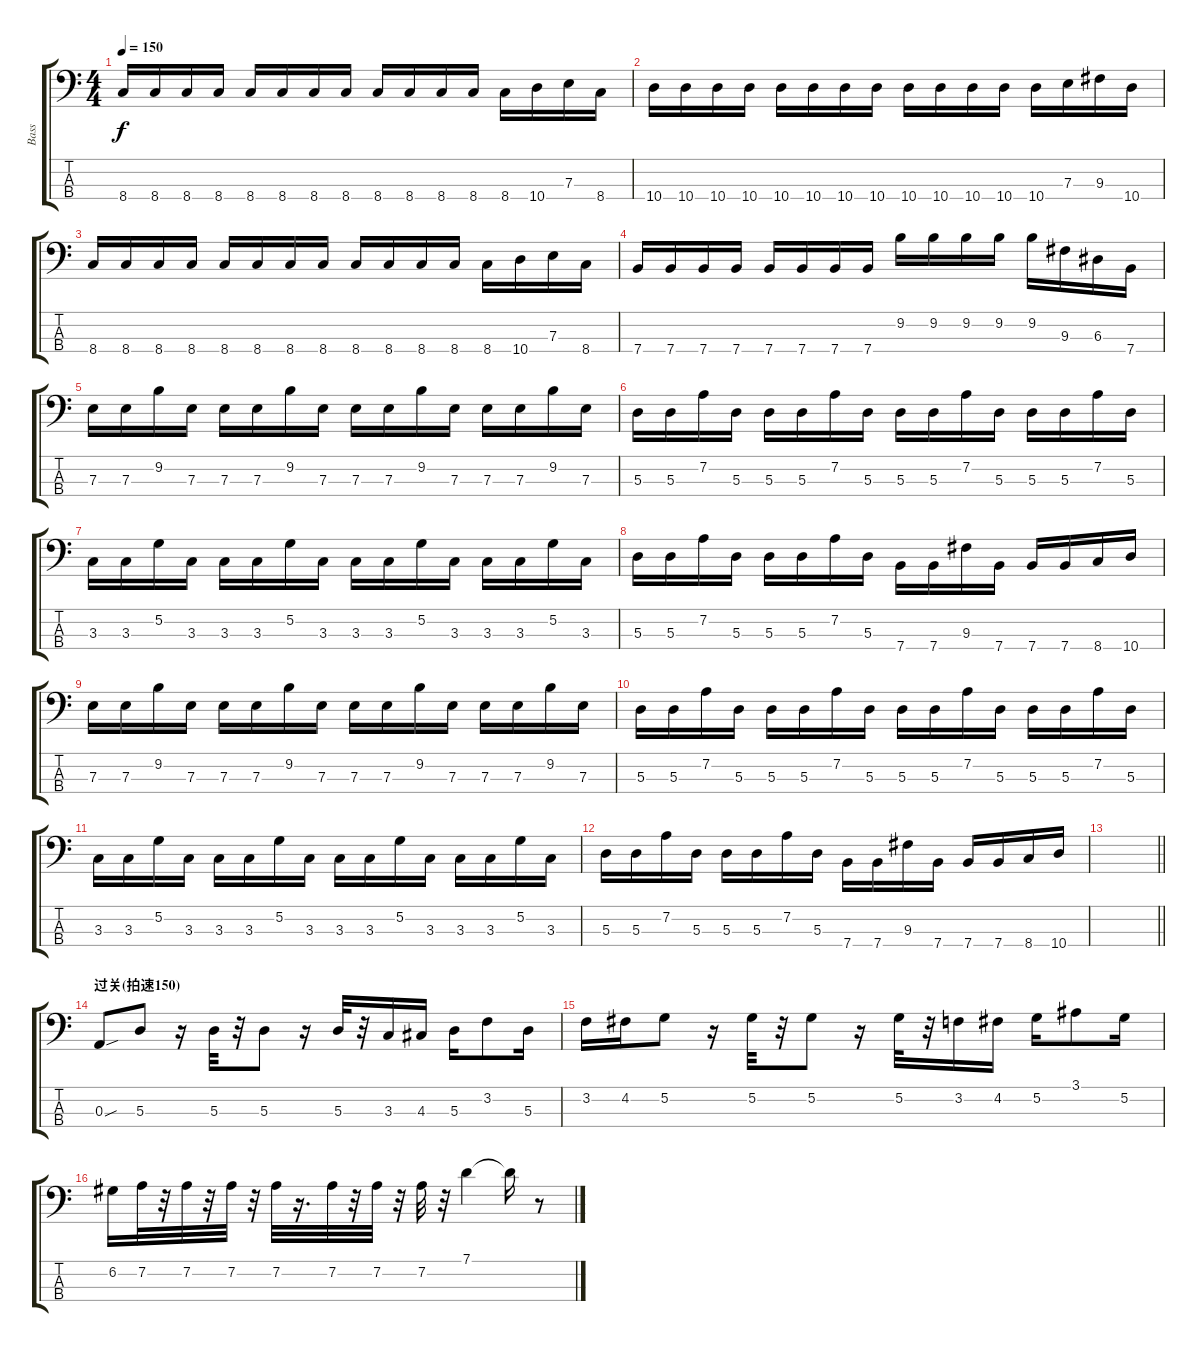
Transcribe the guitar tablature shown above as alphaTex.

\track ("Bass" "Bass") {instrument electricbassfinger}
\staff {score tabs}
\tuning (G2 D2 A1 E1) {hide}
\ts (4 4)
\tempo 150
\clef f4
\ks c
8.4.16{dy f} 8.4.16 8.4.16 8.4.16 8.4.16 8.4.16 8.4.16 8.4.16 8.4.16 8.4.16 8.4.16 8.4.16 8.4.16 10.4.16 7.3.16 8.4.16 |
10.4.16 10.4.16 10.4.16 10.4.16 10.4.16 10.4.16 10.4.16 10.4.16 10.4.16 10.4.16 10.4.16 10.4.16 10.4.16 7.3.16 9.3.16 10.4.16 |
8.4.16 8.4.16 8.4.16 8.4.16 8.4.16 8.4.16 8.4.16 8.4.16 8.4.16 8.4.16 8.4.16 8.4.16 8.4.16 10.4.16 7.3.16 8.4.16 |
7.4.16 7.4.16 7.4.16 7.4.16 7.4.16 7.4.16 7.4.16 7.4.16 9.2.16 9.2.16 9.2.16 9.2.16 9.2.16 9.3.16 6.3.16 7.4.16 |
7.3.16 7.3.16 9.2.16 7.3.16 7.3.16 7.3.16 9.2.16 7.3.16 7.3.16 7.3.16 9.2.16 7.3.16 7.3.16 7.3.16 9.2.16 7.3.16 |
5.3.16 5.3.16 7.2.16 5.3.16 5.3.16 5.3.16 7.2.16 5.3.16 5.3.16 5.3.16 7.2.16 5.3.16 5.3.16 5.3.16 7.2.16 5.3.16 |
3.3.16 3.3.16 5.2.16 3.3.16 3.3.16 3.3.16 5.2.16 3.3.16 3.3.16 3.3.16 5.2.16 3.3.16 3.3.16 3.3.16 5.2.16 3.3.16 |
5.3.16 5.3.16 7.2.16 5.3.16 5.3.16 5.3.16 7.2.16 5.3.16 7.4.16 7.4.16 9.3.16 7.4.16 7.4.16 7.4.16 8.4.16 10.4.16 |
7.3.16 7.3.16 9.2.16 7.3.16 7.3.16 7.3.16 9.2.16 7.3.16 7.3.16 7.3.16 9.2.16 7.3.16 7.3.16 7.3.16 9.2.16 7.3.16 |
5.3.16 5.3.16 7.2.16 5.3.16 5.3.16 5.3.16 7.2.16 5.3.16 5.3.16 5.3.16 7.2.16 5.3.16 5.3.16 5.3.16 7.2.16 5.3.16 |
3.3.16 3.3.16 5.2.16 3.3.16 3.3.16 3.3.16 5.2.16 3.3.16 3.3.16 3.3.16 5.2.16 3.3.16 3.3.16 3.3.16 5.2.16 3.3.16 |
5.3.16 5.3.16 7.2.16 5.3.16 5.3.16 5.3.16 7.2.16 5.3.16 7.4.16 7.4.16 9.3.16 7.4.16 7.4.16 7.4.16 8.4.16 10.4.16 |
\barLineRight lightlight
|
\section ("" "过关(拍速150)")
0.3{sou}.8 5.3.8 r.16 5.3.32 r.32 5.3.8 r.16 5.3.32 r.32 3.3.16 4.3.16 5.3.16 3.2.8 5.3.16 |
3.2.16 4.2.16 5.2.8 r.16 5.2.32 r.32 5.2.8 r.16 5.2.32 r.32 3.2.16 4.2.16 5.2.16 3.1.8 5.2.16 |
6.2.16 7.2.32 r.32 7.2.32 r.32 7.2.32 r.32 7.2.32 r.16{d} 7.2.32 r.32 7.2.32 r.32 7.2.32 r.32 7.1.4 7.1{t}.16 r.8
